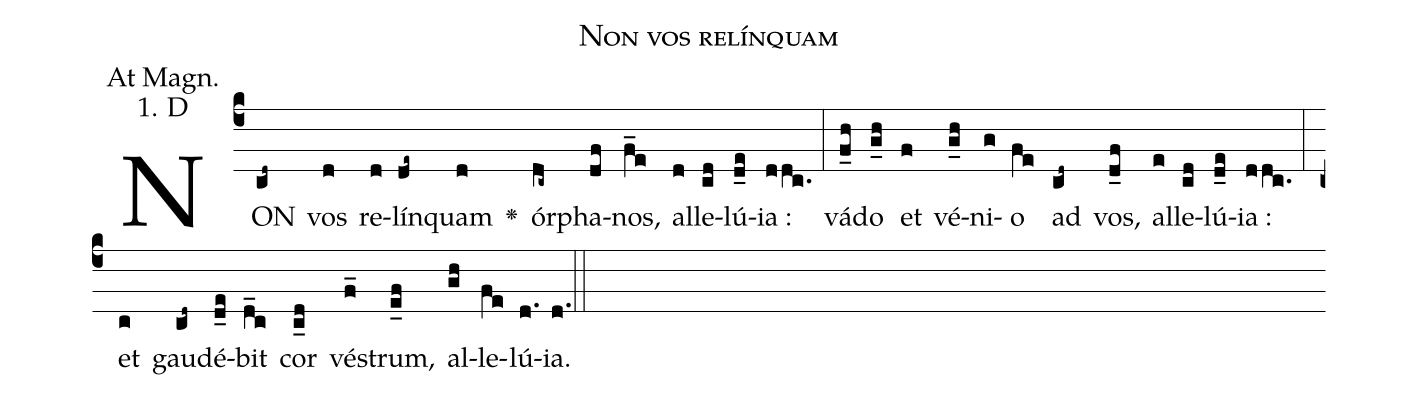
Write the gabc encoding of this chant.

name: Non vos relínquam;
office-part: Magnificat Antiphon;
mode: 1D;
annotation: At Magn.;
annotation: 1. D;
def-m1:}{\greseteolcustos{manual}{;
def-m2:\ifx\breakbeforeEuouae\undefined\else;
def-m3:\fi}\ifx\noeuouae\undefined\def\noeuouae{F}\fi\if\noeuouae F{;
def-m4:}\fi;
%%
% The syntax in this part is called gabc. Please refer to http://home.gna.org/gregorio/gabc/#basis

(c4)NON(cd~) vos(d) re(d)lín(de~)quam(d) <v>\greheightstar</v>() ór(dc~)pha(df)nos,(f_e) al(d)le(cd)lú(d_e)ia :(d/dc.) (:)
vá(f_h)do(g_h) et(f) vé(g_h)ni(g)o(fe) ad(cd~) vos,(d_f) al(e)le(cd)lú(d_e)ia :(d/dc.) (:)
et(c) gau(cd~)dé(d_e)bit(d_c) cor(c_d) vé(f_)strum,(e_f) al(gh)le(fe)lú(d.[em1])ia.(d.) (::[em2]z[em3])

E(h) u(h) o(g) u(f) a(gh) e.(gvFED.) (::[em4])
